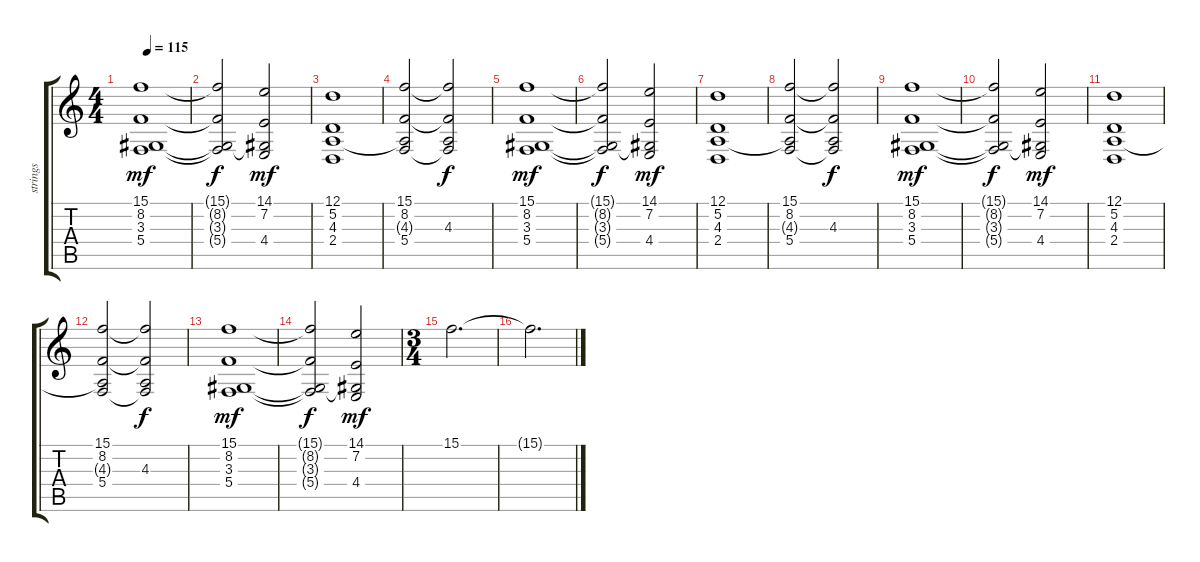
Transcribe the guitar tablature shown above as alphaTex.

\track ("strings" "strings") {instrument stringensemble1}
\staff {score tabs}
\tuning (D4 A3 F3 C3 G2 C2) {hide}
\ts (4 4)
\tempo 115
\clef g2
\ks c
(15.1 8.2 3.3 5.4).1{dy mf} |
(15.1{t} 8.2{t} 3.3{t} 5.4{t}).2{dy f} (14.1 7.2 3.3{t} 4.4).2{dy mf} |
(12.1 5.2 4.3 2.4).1 |
(15.1 8.2 4.3{t} 5.4).2 (15.1{t} 8.2{t} 4.3 5.4{t}).2{dy f} |
(15.1 8.2 3.3 5.4).1{dy mf} |
(15.1{t} 8.2{t} 3.3{t} 5.4{t}).2{dy f} (14.1 7.2 3.3{t} 4.4).2{dy mf} |
(12.1 5.2 4.3 2.4).1 |
(15.1 8.2 4.3{t} 5.4).2 (15.1{t} 8.2{t} 4.3 5.4{t}).2{dy f} |
(15.1 8.2 3.3 5.4).1{dy mf} |
(15.1{t} 8.2{t} 3.3{t} 5.4{t}).2{dy f} (14.1 7.2 3.3{t} 4.4).2{dy mf} |
(12.1 5.2 4.3 2.4).1 |
(15.1 8.2 4.3{t} 5.4).2 (15.1{t} 8.2{t} 4.3 5.4{t}).2{dy f} |
(15.1 8.2 3.3 5.4).1{dy mf} |
(15.1{t} 8.2{t} 3.3{t} 5.4{t}).2{dy f} (14.1 7.2 3.3{t} 4.4).2{dy mf} |
\ts (3 4)
15.1.2{d} |
15.1{t}.2{d}
